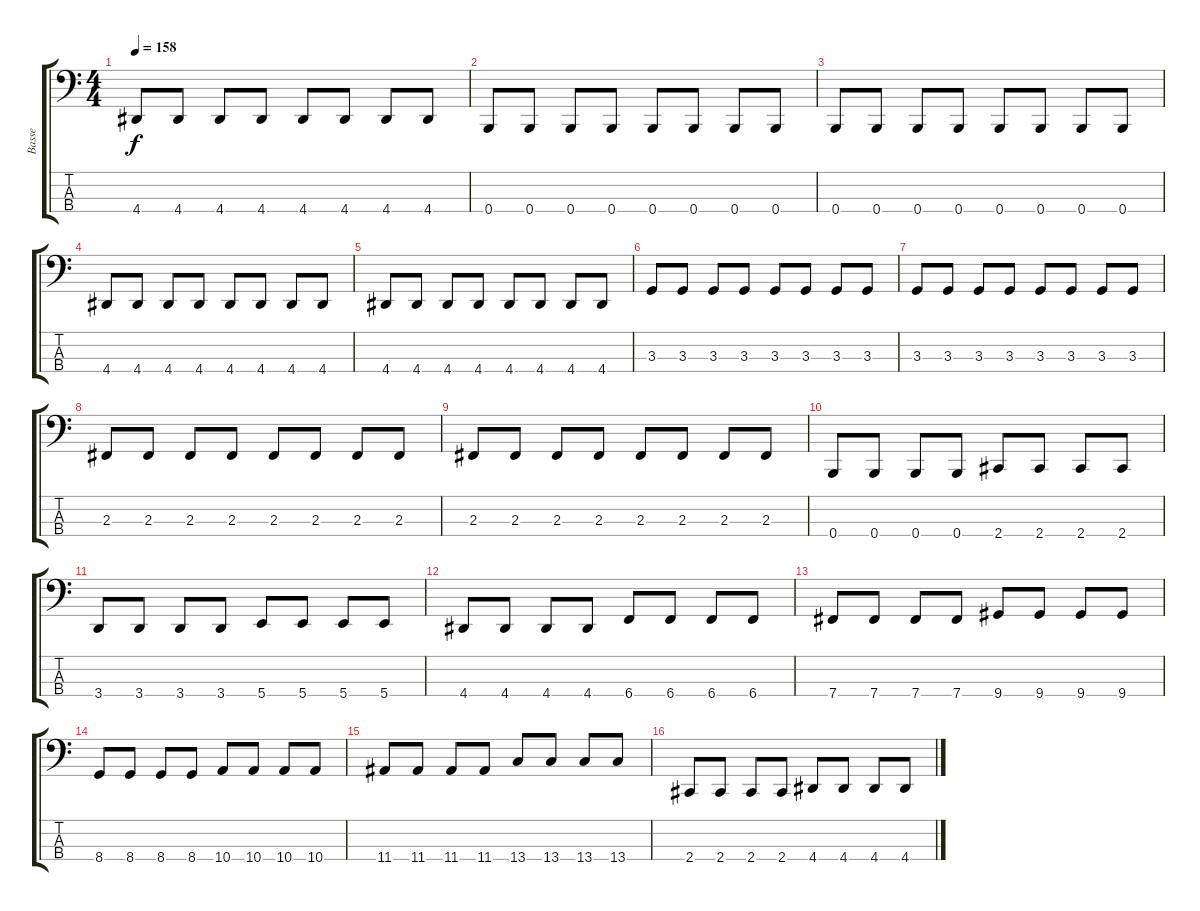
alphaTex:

\track ("Basse" "Basse") {instrument electricbassfinger}
\staff {score tabs}
\tuning (D2 A1 E1 B0) {hide}
\ts (4 4)
\tempo 158
\clef f4
\ks c
4.4.8{dy f} 4.4.8 4.4.8 4.4.8 4.4.8 4.4.8 4.4.8 4.4.8 |
0.4.8 0.4.8 0.4.8 0.4.8 0.4.8 0.4.8 0.4.8 0.4.8 |
0.4.8 0.4.8 0.4.8 0.4.8 0.4.8 0.4.8 0.4.8 0.4.8 |
4.4.8 4.4.8 4.4.8 4.4.8 4.4.8 4.4.8 4.4.8 4.4.8 |
4.4.8 4.4.8 4.4.8 4.4.8 4.4.8 4.4.8 4.4.8 4.4.8 |
3.3.8 3.3.8 3.3.8 3.3.8 3.3.8 3.3.8 3.3.8 3.3.8 |
3.3.8 3.3.8 3.3.8 3.3.8 3.3.8 3.3.8 3.3.8 3.3.8 |
2.3.8 2.3.8 2.3.8 2.3.8 2.3.8 2.3.8 2.3.8 2.3.8 |
2.3.8 2.3.8 2.3.8 2.3.8 2.3.8 2.3.8 2.3.8 2.3.8 |
0.4.8 0.4.8 0.4.8 0.4.8 2.4.8 2.4.8 2.4.8 2.4.8 |
3.4.8 3.4.8 3.4.8 3.4.8 5.4.8 5.4.8 5.4.8 5.4.8 |
4.4.8 4.4.8 4.4.8 4.4.8 6.4.8 6.4.8 6.4.8 6.4.8 |
7.4.8 7.4.8 7.4.8 7.4.8 9.4.8 9.4.8 9.4.8 9.4.8 |
8.4.8 8.4.8 8.4.8 8.4.8 10.4.8 10.4.8 10.4.8 10.4.8 |
11.4.8 11.4.8 11.4.8 11.4.8 13.4.8 13.4.8 13.4.8 13.4.8 |
2.4.8 2.4.8 2.4.8 2.4.8 4.4.8 4.4.8 4.4.8 4.4.8
